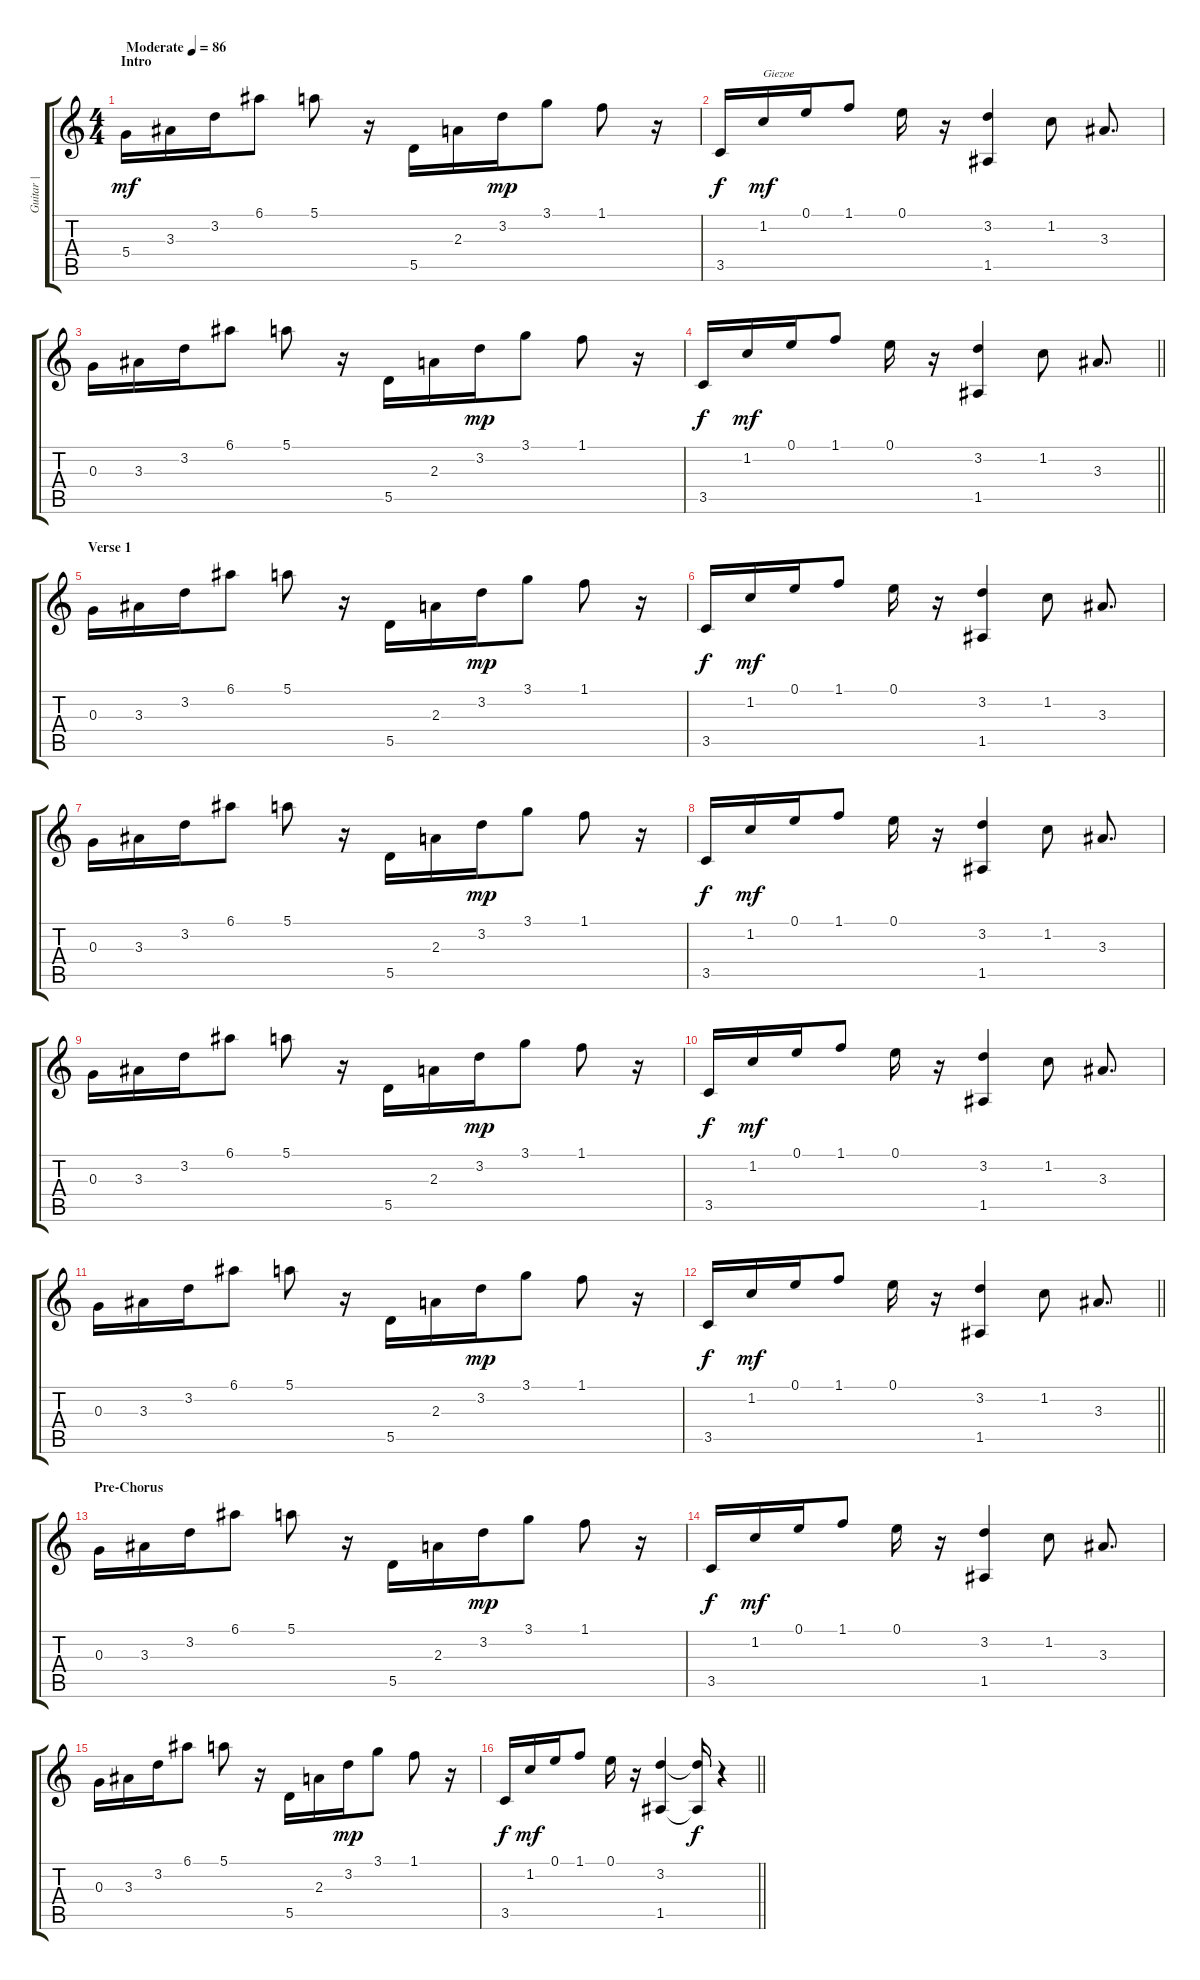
\track ("Guitar |" "Guitar |") {instrument acousticguitarnylon}
\staff {score tabs}
\tuning (E4 B3 G3 D3 A2 E2) {hide}
\ts (4 4)
\section ("" "Intro")
\tempo (86 "Moderate")
\clef g2
\ks c
5.4.16{dy mf instrument acousticguitarnylon} 3.3.16 3.2.16 6.1.8 5.1.8 r.16 5.5.16 2.3.16 3.2.16{dy mp} 3.1.8 1.1.8 r.16 |
3.5.16{dy f} 1.2.16{txt "Giezoe" dy mf} 0.1.16 1.1.8 0.1.16 r.16 (3.2 1.5).4 1.2.8 3.3.8{d} |
0.3.16 3.3.16 3.2.16 6.1.8 5.1.8 r.16 5.5.16 2.3.16 3.2.16{dy mp} 3.1.8 1.1.8 r.16 |
\barLineRight lightlight
3.5.16{dy f} 1.2.16{dy mf} 0.1.16 1.1.8 0.1.16 r.16 (3.2 1.5).4 1.2.8 3.3.8{d} |
\section ("" "Verse 1")
0.3.16 3.3.16 3.2.16 6.1.8 5.1.8 r.16 5.5.16 2.3.16 3.2.16{dy mp} 3.1.8 1.1.8 r.16 |
3.5.16{dy f} 1.2.16{dy mf} 0.1.16 1.1.8 0.1.16 r.16 (3.2 1.5).4 1.2.8 3.3.8{d} |
0.3.16 3.3.16 3.2.16 6.1.8 5.1.8 r.16 5.5.16 2.3.16 3.2.16{dy mp} 3.1.8 1.1.8 r.16 |
3.5.16{dy f} 1.2.16{dy mf} 0.1.16 1.1.8 0.1.16 r.16 (3.2 1.5).4 1.2.8 3.3.8{d} |
0.3.16 3.3.16 3.2.16 6.1.8 5.1.8 r.16 5.5.16 2.3.16 3.2.16{dy mp} 3.1.8 1.1.8 r.16 |
3.5.16{dy f} 1.2.16{dy mf} 0.1.16 1.1.8 0.1.16 r.16 (3.2 1.5).4 1.2.8 3.3.8{d} |
0.3.16 3.3.16 3.2.16 6.1.8 5.1.8 r.16 5.5.16 2.3.16 3.2.16{dy mp} 3.1.8 1.1.8 r.16 |
\barLineRight lightlight
3.5.16{dy f} 1.2.16{dy mf} 0.1.16 1.1.8 0.1.16 r.16 (3.2 1.5).4 1.2.8 3.3.8{d} |
\section ("" "Pre-Chorus")
0.3.16 3.3.16 3.2.16 6.1.8 5.1.8 r.16 5.5.16 2.3.16 3.2.16{dy mp} 3.1.8 1.1.8 r.16 |
3.5.16{dy f} 1.2.16{dy mf} 0.1.16 1.1.8 0.1.16 r.16 (3.2 1.5).4 1.2.8 3.3.8{d} |
0.3.16 3.3.16 3.2.16 6.1.8 5.1.8 r.16 5.5.16 2.3.16 3.2.16{dy mp} 3.1.8 1.1.8 r.16 |
\barLineRight lightlight
3.5.16{dy f} 1.2.16{dy mf} 0.1.16 1.1.8 0.1.16 r.16 (3.2 1.5).4 (3.2{t} 1.5{t}).16{dy f} r.4
